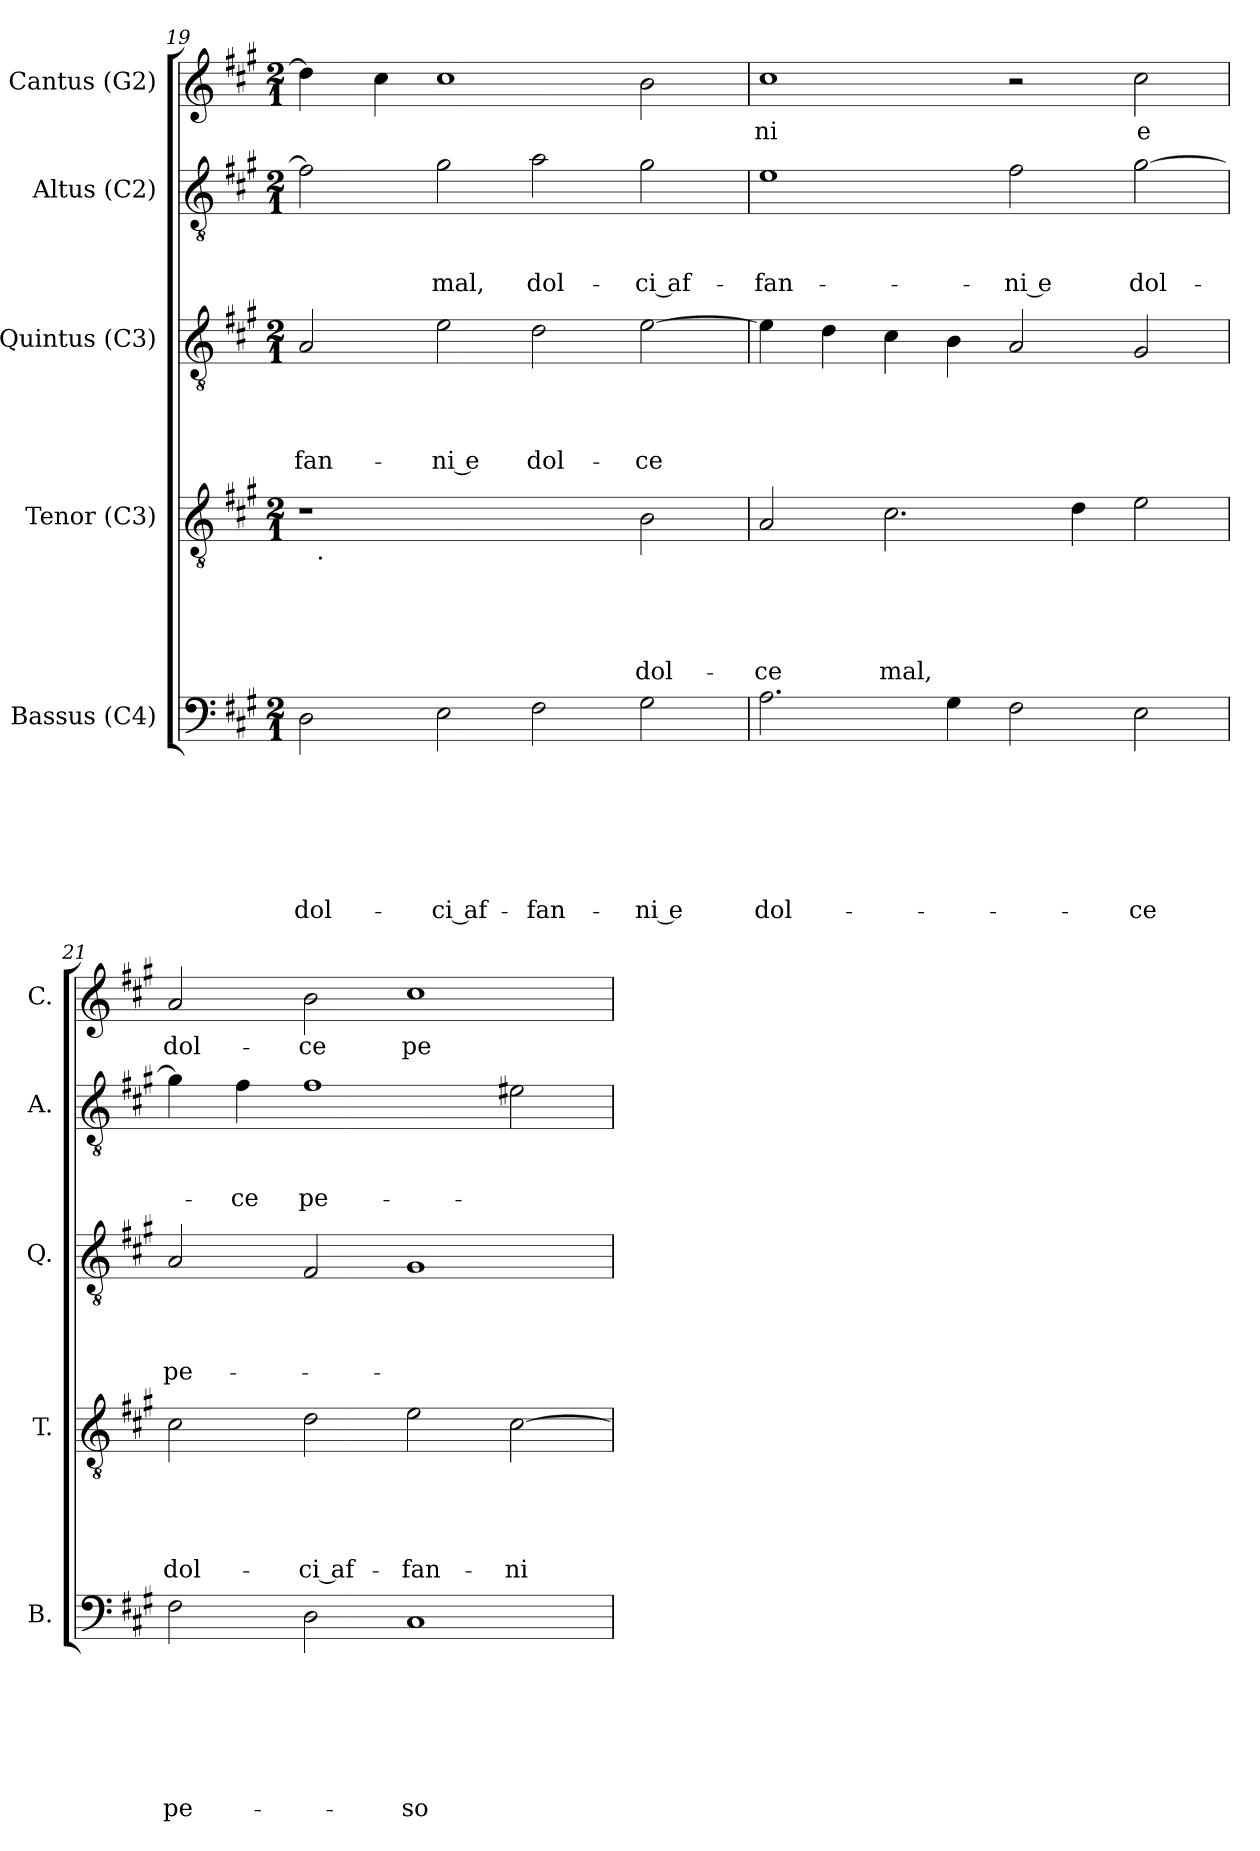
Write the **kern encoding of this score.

**kern	**text	**text	**text	**text	**text	**text	**text	**kern	**text	**text	**text	**text	**text	**kern	**text	**text	**text	**text	**kern	**text	**text	**text	**kern	**text
*part5	*part5	*part5	*part5	*part5	*part5	*part5	*part5	*part4	*part4	*part4	*part4	*part4	*part4	*part3	*part3	*part3	*part3	*part3	*part2	*part2	*part2	*part2	*part1	*part1
*staff5	*staff5	*staff5	*staff5	*staff5	*staff5	*staff5	*staff5	*staff4	*staff4	*staff4	*staff4	*staff4	*staff4	*staff3	*staff3	*staff3	*staff3	*staff3	*staff2	*staff2	*staff2	*staff2	*staff1	*staff1
*I"Bassus (C4)	*	*	*	*	*	*	*	*I"Tenor (C3)	*	*	*	*	*	*I"Quintus (C3)	*	*	*	*	*I"Altus (C2)	*	*	*	*I"Cantus (G2)	*
*I'B.	*	*	*	*	*	*	*	*I'T.	*	*	*	*	*	*I'Q.	*	*	*	*	*I'A.	*	*	*	*I'C.	*
*clefF4	*	*	*	*	*	*	*	*clefGv2	*	*	*	*	*	*clefGv2	*	*	*	*	*clefGv2	*	*	*	*clefG2	*
*k[f#c#g#]	*	*	*	*	*	*	*	*k[f#c#g#]	*	*	*	*	*	*k[f#c#g#]	*	*	*	*	*k[f#c#g#]	*	*	*	*k[f#c#g#]	*
*A:	*	*	*	*	*	*	*	*A:	*	*	*	*	*	*A:	*	*	*	*	*A:	*	*	*	*A:	*
*M2/1	*	*	*	*	*	*	*	*M2/1	*	*	*	*	*	*M2/1	*	*	*	*	*M2/1	*	*	*	*M2/1	*
=19	=19	=19	=19	=19	=19	=19	=19	=19	=19	=19	=19	=19	=19	=19	=19	=19	=19	=19	=19	=19	=19	=19	=19	=19
!	!	!	!	!	!	!	!LO:LY:b	!	!	!	!	!	!	!	!	!	!	!LO:LY:b	!	!	!	!	!	!
*	*	*	*	*	*	*	*	*^	*	*	*	*	*	*	*	*	*	*	*	*	*	*	*	*
2D\	.	.	.	.	.	.	dol-	1r	32ryy	.	.	.	.	.	2A/	.	.	.	-fan-	2f#\]	.	.	.	4dd\]	.
!	!	!	!	!	!	!	!	!	!LO:TX:b:t=.	!	!	!	!	!	!	!	!	!	!	!	!	!	!	!	!
.	.	.	.	.	.	.	.	.	1ryy	.	.	.	.	.	.	.	.	.	.	.	.	.	.	.	.
.	.	.	.	.	.	.	.	.	.	.	.	.	.	.	.	.	.	.	.	.	.	.	.	4cc#\	.
!	!	!	!	!	!	!	!LO:LY:b:rj	!	!	!	!	!	!	!	!	!	!	!	!LO:LY:b:rj	!	!	!	!LO:LY:b	!	!
2E\	.	.	.	.	.	.	-ci af-	.	.	.	.	.	.	.	2e\	.	.	.	-ni e	2g#\	.	.	mal,	1cc#	.
!	!	!	!	!	!	!	!LO:LY:b	!	!	!	!	!	!	!	!	!	!	!	!LO:LY:b	!	!	!	!LO:LY:b	!	!
2F#\	.	.	.	.	.	.	-fan-	2ryy	.	.	.	.	.	.	2d\	.	.	.	dol-	2a\	.	.	dol-	.	.
.	.	.	.	.	.	.	.	.	2ryy	.	.	.	.	.	.	.	.	.	.	.	.	.	.	.	.
!	!	!	!	!	!	!	!LO:LY:b:rj	!	!	!	!	!	!	!LO:LY:b	!	!	!	!	!LO:LY:b	!	!	!	!LO:LY:b:rj	!	!
2G#\	.	.	.	.	.	.	-ni e	2B\	.	.	.	.	.	dol-	[>2e\	.	.	.	-ce	2g#\	.	.	-ci af-	2b\	.
.	.	.	.	.	.	.	.	.	4...ryy	.	.	.	.	.	.	.	.	.	.	.	.	.	.	.	.
=20	=20	=20	=20	=20	=20	=20	=20	=20	=20	=20	=20	=20	=20	=20	=20	=20	=20	=20	=20	=20	=20	=20	=20	=20	=20
!	!	!	!	!	!	!	!LO:LY:b	!	!	!	!	!	!	!LO:LY:b	!	!	!	!	!	!	!	!	!LO:LY:b	!	!LO:LY:b
*	*	*	*	*	*	*	*	*v	*v	*	*	*	*	*	*	*	*	*	*	*	*	*	*	*	*
2.A\	.	.	.	.	.	.	dol-	2A/	.	.	.	.	-ce	4e\]	.	.	.	.	1e	.	.	-fan-	1cc#	-ni
.	.	.	.	.	.	.	.	.	.	.	.	.	.	4d\	.	.	.	.	.	.	.	.	.	.
!	!	!	!	!	!	!	!	!	!	!	!	!	!LO:LY:b	!	!	!	!	!	!	!	!	!	!	!
.	.	.	.	.	.	.	.	2.c#\	.	.	.	.	mal,	4c#\	.	.	.	.	.	.	.	.	.	.
4G#\	.	.	.	.	.	.	.	.	.	.	.	.	.	4B\	.	.	.	.	.	.	.	.	.	.
!	!	!	!	!	!	!	!	!	!	!	!	!	!	!	!	!	!	!	!	!	!	!LO:LY:b:rj	!	!
2F#\	.	.	.	.	.	.	.	.	.	.	.	.	.	2A/	.	.	.	.	2f#\	.	.	-ni e	2r	.
.	.	.	.	.	.	.	.	4d\	.	.	.	.	.	.	.	.	.	.	.	.	.	.	.	.
!	!	!	!	!	!	!	!LO:LY:b	!	!	!	!	!	!	!	!	!	!	!	!	!	!	!LO:LY:b	!	!LO:LY:b
2E\	.	.	.	.	.	.	-ce	2e\	.	.	.	.	.	2G#/	.	.	.	.	[<2g#\	.	.	dol-	2cc#\	e
!!LO:LB:g=z
=21	=21	=21	=21	=21	=21	=21	=21	=21	=21	=21	=21	=21	=21	=21	=21	=21	=21	=21	=21	=21	=21	=21	=21	=21
!	!	!	!	!	!	!	!LO:LY:b	!	!	!	!	!	!LO:LY:b	!	!	!	!	!LO:LY:b	!	!	!	!	!	!LO:LY:b
2F#\	.	.	.	.	.	.	pe-	2c#\	.	.	.	.	dol-	2A/	.	.	.	pe-	4g#\]	.	.	.	2a/	dol-
!	!	!	!	!	!	!	!	!	!	!	!	!	!	!	!	!	!	!	!	!	!	!LO:LY:b	!	!
.	.	.	.	.	.	.	.	.	.	.	.	.	.	.	.	.	.	.	4f#\	.	.	-ce	.	.
!	!	!	!	!	!	!	!	!	!	!	!	!	!LO:LY:b:rj	!	!	!	!	!	!	!	!	!LO:LY:b	!	!LO:LY:b
2D\	.	.	.	.	.	.	.	2d\	.	.	.	.	-ci af-	2F#/	.	.	.	.	1f#	.	.	pe-	2b\	-ce
!	!	!	!	!	!	!	!LO:LY:b	!	!	!	!	!	!LO:LY:b	!	!	!	!	!	!	!	!	!	!	!LO:LY:b
1C#	.	.	.	.	.	.	-so	2e\	.	.	.	.	-fan-	1G#	.	.	.	.	.	.	.	.	1cc#	pe-
!	!	!	!	!	!	!	!	!	!	!	!	!	!LO:LY:b	!	!	!	!	!	!	!	!	!	!	!
.	.	.	.	.	.	.	.	[>2c#\	.	.	.	.	-ni	.	.	.	.	.	2e#\	.	.	.	.	.
=	=	=	=	=	=	=	=	=	=	=	=	=	=	=	=	=	=	=	=	=	=	=	=	=
*-	*-	*-	*-	*-	*-	*-	*-	*-	*-	*-	*-	*-	*-	*-	*-	*-	*-	*-	*-	*-	*-	*-	*-	*-
